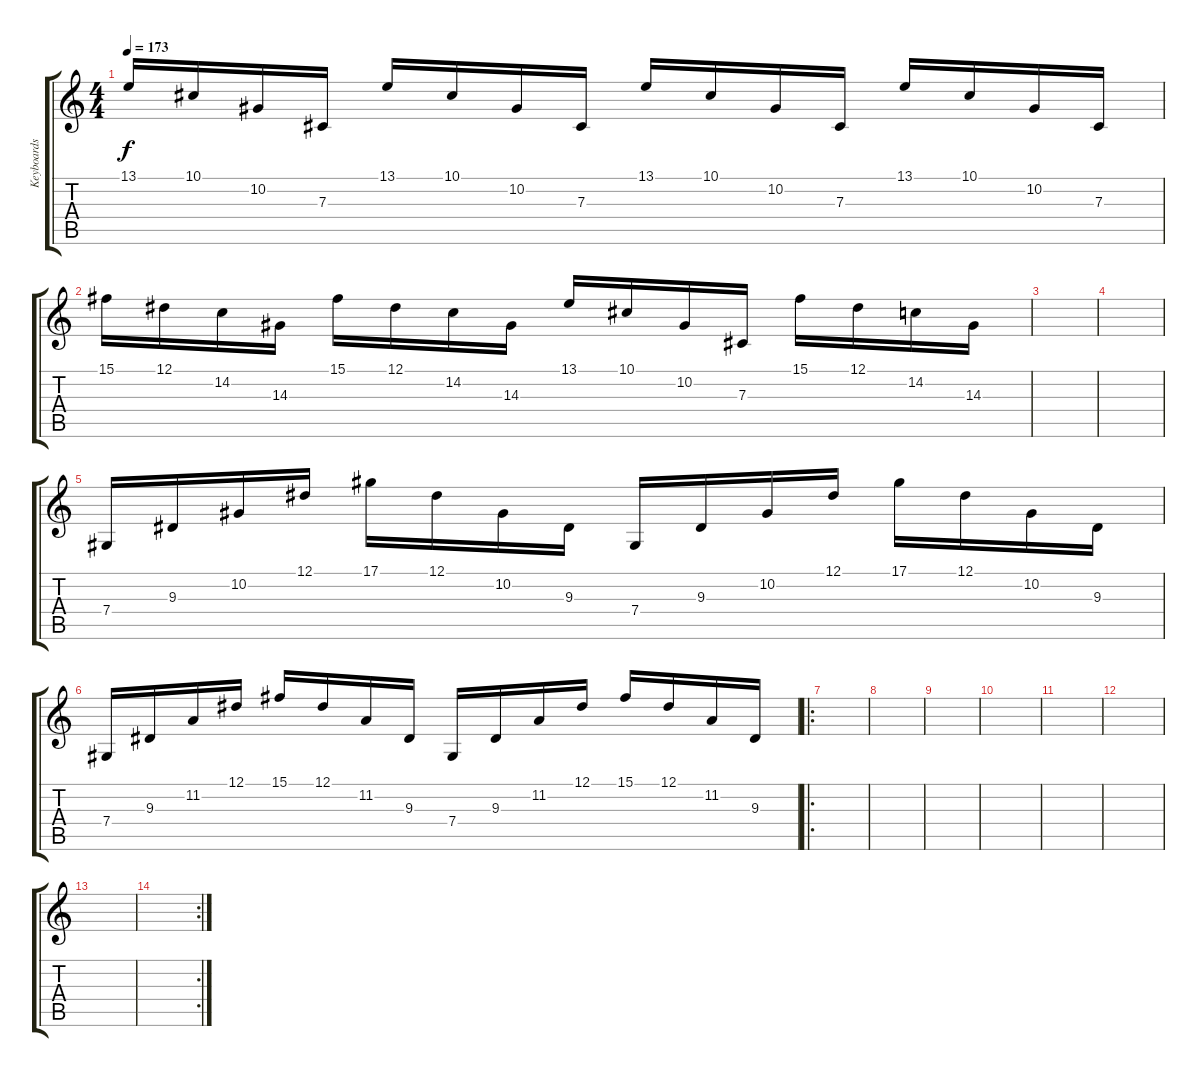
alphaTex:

\track ("Keyboards" "Keyboards") {instrument harpsichord}
\staff {score tabs}
\tuning (Eb4 Bb3 Gb3 Db3 Ab2 Eb2) {hide}
\ts (4 4)
\tempo 173
\clef g2
\ks c
13.1.16{dy f} 10.1.16 10.2.16 7.3.16 13.1.16 10.1.16 10.2.16 7.3.16 13.1.16 10.1.16 10.2.16 7.3.16 13.1.16 10.1.16 10.2.16 7.3.16 |
15.1.16 12.1.16 14.2.16 14.3.16 15.1.16 12.1.16 14.2.16 14.3.16 13.1.16 10.1.16 10.2.16 7.3.16 15.1.16 12.1.16 14.2.16 14.3.16 |
|
|
7.4.16 9.3.16 10.2.16 12.1.16 17.1.16 12.1.16 10.2.16 9.3.16 7.4.16 9.3.16 10.2.16 12.1.16 17.1.16 12.1.16 10.2.16 9.3.16 |
7.4.16 9.3.16 11.2.16 12.1.16 15.1.16 12.1.16 11.2.16 9.3.16 7.4.16 9.3.16 11.2.16 12.1.16 15.1.16 12.1.16 11.2.16 9.3.16 |
\ro
|
|
|
|
|
|
|
\rc 2
